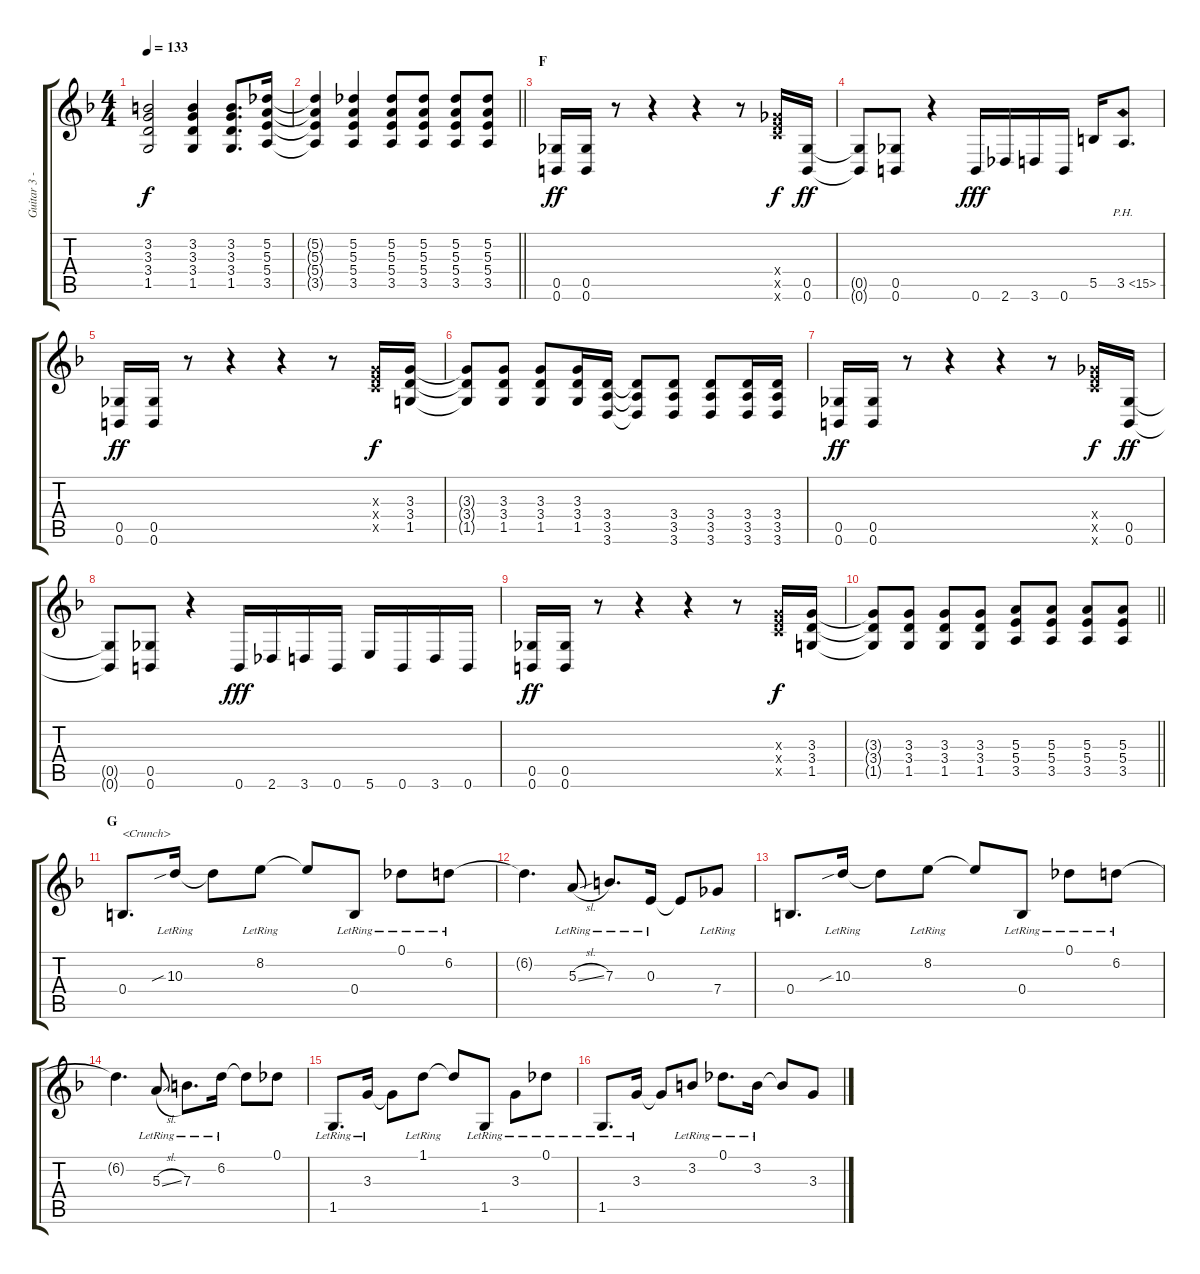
\track ("Guitar 3 - Aoi" "Guitar 3 -") {instrument overdrivenguitar}
\staff {score tabs}
\tuning (Db4 Ab3 E3 B2 Gb2 B1) {hide}
\ts (4 4)
\tempo 133
\clef g2
\ks f
(3.2{t} 3.3{t} 3.4{t} 1.5{t}).2{dy f} (3.2 3.3 3.4 1.5).4 (3.2 3.3 3.4 1.5).8{d} (5.2 5.3 5.4 3.5).16 |
\barLineRight lightlight
(5.2{t} 5.3{t} 5.4{t} 3.5{t}).4 (5.2 5.3 5.4 3.5).4 (5.2 5.3 5.4 3.5).8 (5.2 5.3 5.4 3.5).8 (5.2 5.3 5.4 3.5).8 (5.2 5.3 5.4 3.5).8 |
\section ("" "F")
(0.5 0.6).16{dy ff} (0.5 0.6).16 r.8 r.4 r.4 r.8 (7.4{x} 10.5{x} 13.6{x}).16{dy f} (0.5 0.6).16{dy ff} |
(0.5{t} 0.6{t}).8 (0.5 0.6).8 r.4 0.6.16{dy fff} 2.6.16 3.6.16 0.6.16 5.5.16 3.5{ph 12}.8{d} |
(0.5 0.6).16{dy ff} (0.5 0.6).16 r.8 r.4 r.4 r.8 (3.3{x} 5.4{x} 6.5{x}).16{dy f} (3.3 3.4 1.5).16 |
(3.3{t} 3.4{t} 1.5{t}).8 (3.3 3.4 1.5).8 (3.3 3.4 1.5).8 (3.3 3.4 1.5).16 (3.4 3.5 3.6).16 (3.4{t} 3.5{t} 3.6{t}).8 (3.4 3.5 3.6).8 (3.4 3.5 3.6).8 (3.4 3.5 3.6).16 (3.4 3.5 3.6).16 |
(0.5 0.6).16{dy ff} (0.5 0.6).16 r.8 r.4 r.4 r.8 (7.4{x} 10.5{x} 13.6{x}).16{dy f} (0.5 0.6).16{dy ff} |
(0.5{t} 0.6{t}).8 (0.5 0.6).8 r.4 0.6.16{dy fff} 2.6.16 3.6.16 0.6.16 5.6.16 0.6.16 3.6.16 0.6.16 |
(0.5 0.6).16{dy ff} (0.5 0.6).16 r.8 r.4 r.4 r.8 (3.3{x} 5.4{x} 6.5{x}).16{dy f} (3.3 3.4 1.5).16 |
\barLineRight lightlight
(3.3{t} 3.4{t} 1.5{t}).8 (3.3 3.4 1.5).8 (3.3 3.4 1.5).8 (3.3 3.4 1.5).8 (5.3 5.4 3.5).8 (5.3 5.4 3.5).8 (5.3 5.4 3.5).8 (5.3 5.4 3.5).8 |
\section ("" "G")
0.4.8{d txt "<Crunch>" instrument distortionguitar} 10.3{sib lr}.16 10.3{t}.8 8.2{lr}.8 8.2{t}.8 0.4{lr}.8 0.1{lr}.8 6.2{lr}.8 |
6.2{t}.4{d} 5.3{sl lr}.8 7.3{lr}.8{d} 0.3{lr}.16 0.3{t}.8 7.4{lr}.8 |
0.4.8{d} 10.3{sib lr}.16 10.3{t}.8 8.2{lr}.8 8.2{t}.8 0.4{lr}.8 0.1{lr}.8 6.2{lr}.8 |
6.2{t}.4{d} 5.3{sl lr}.8 7.3{lr}.8{d} 6.2{lr}.16 6.2{t}.8 0.1.8 |
1.5{lr}.8{d} 3.3{lr}.16 3.3{t}.8 1.1{lr}.8 1.1{t}.8 1.5{lr}.8 3.3{lr}.8 0.1{lr}.8 |
1.5{lr}.8{d} 3.3{lr}.16 3.3{t}.8 3.2{lr}.8 0.1{lr}.8{d} 3.2{lr}.16 3.2{t}.8 3.3.8
